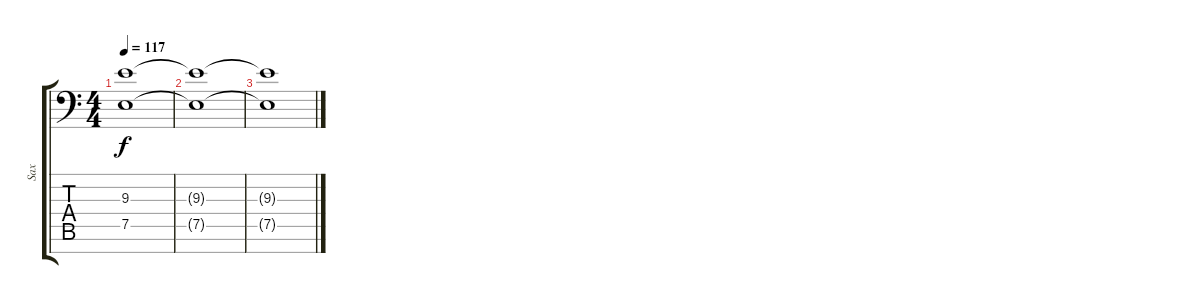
\track ("Sax" "Sax") {instrument tenorsax}
\staff {score tabs}
\tuning (E4 B3 G3 D3 A2 E2 C-1) {hide}
\ts (4 4)
\tempo 117
\clef f4
\ks c
(9.3{t} 7.5{t}).1{dy f volume 1} |
(9.3{t} 7.5{t}).1 |
(9.3{t} 7.5{t}).1
